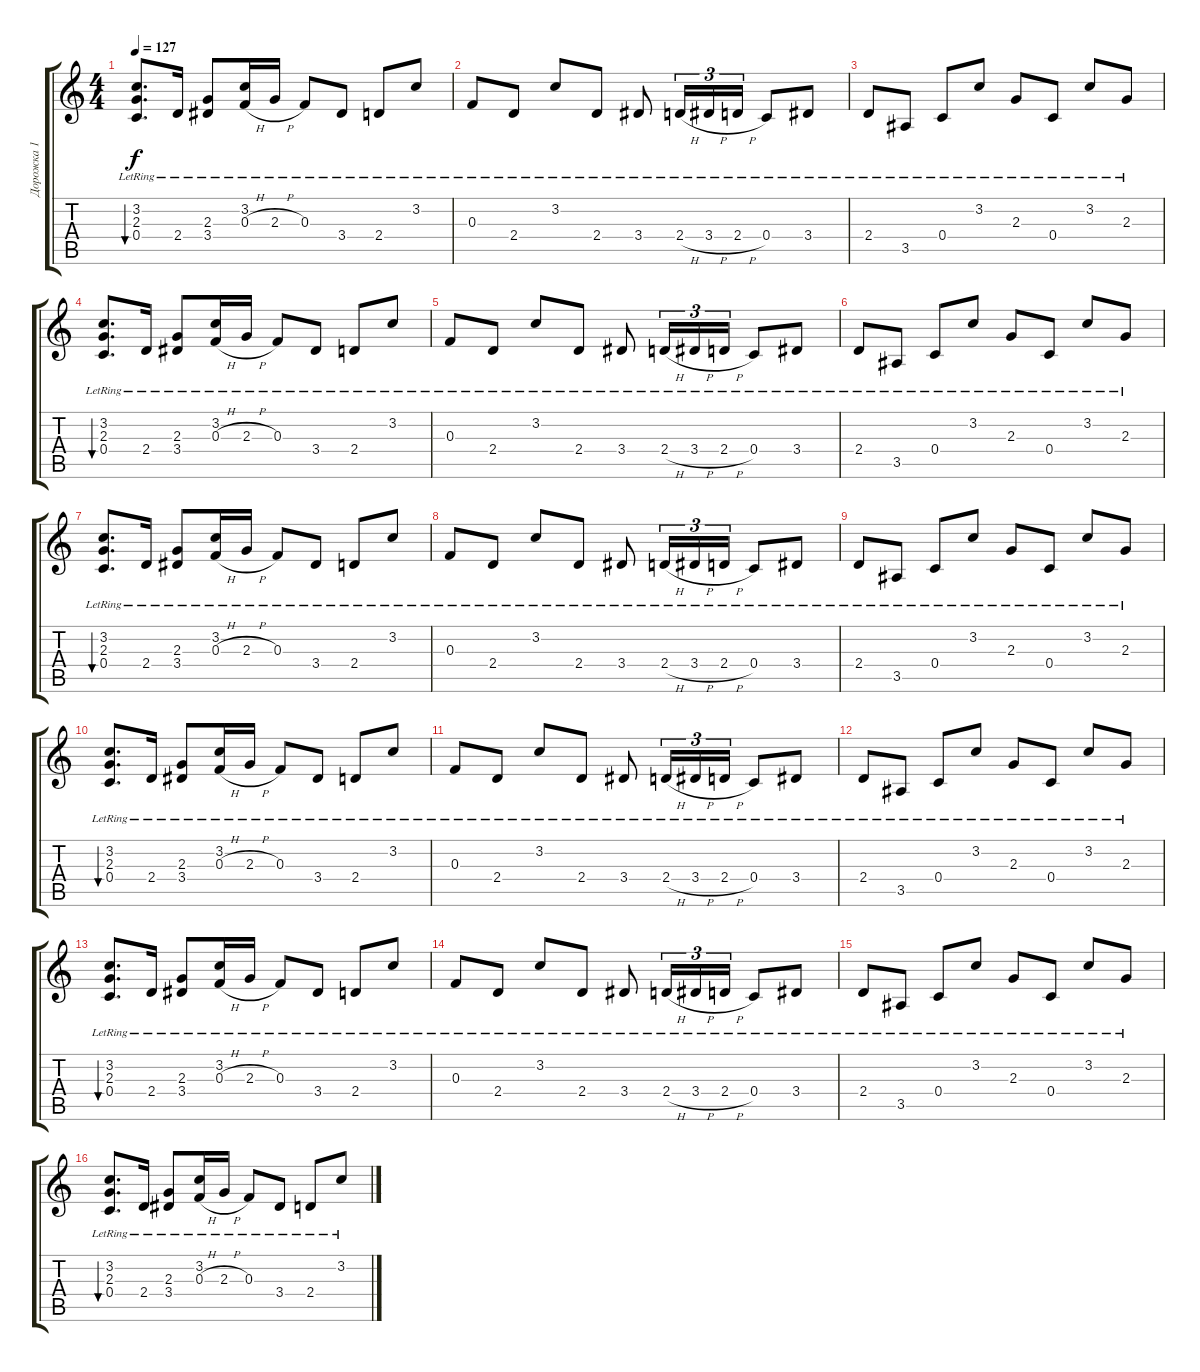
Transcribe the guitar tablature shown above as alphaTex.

\track ("Дорожка 1" "Дорожка 1") {instrument acousticguitarsteel}
\staff {score tabs}
\tuning (D4 A3 F3 C3 G2 C2) {hide}
\ts (4 4)
\tempo 127
\clef g2
\ks c
(3.2{lr} 2.3{lr} 0.4{lr}).8{d bu 240 dy f} 2.4{lr}.16 (2.3{lr} 3.4{lr}).8 (3.2{lr} 0.3{h lr}).16 2.3{h lr}.16 0.3{lr}.8 3.4{lr}.8 2.4{lr}.8 3.2{lr}.8 |
0.3{lr}.8 2.4{lr}.8 3.2{lr}.8 2.4{lr}.8 3.4{lr}.8 2.4{h lr}.16{tu (3 2)} 3.4{h lr}.16{tu (3 2)} 2.4{h lr}.16{tu (3 2)} 0.4{lr}.8 3.4{lr}.8 |
2.4{lr}.8 3.5{lr}.8 0.4{lr}.8 3.2{lr}.8 2.3{lr}.8 0.4{lr}.8 3.2{lr}.8 2.3{lr}.8 |
(3.2{lr} 2.3{lr} 0.4{lr}).8{d bu 240} 2.4{lr}.16 (2.3{lr} 3.4{lr}).8 (3.2{lr} 0.3{h lr}).16 2.3{h lr}.16 0.3{lr}.8 3.4{lr}.8 2.4{lr}.8 3.2{lr}.8 |
0.3{lr}.8 2.4{lr}.8 3.2{lr}.8 2.4{lr}.8 3.4{lr}.8 2.4{h lr}.16{tu (3 2)} 3.4{h lr}.16{tu (3 2)} 2.4{h lr}.16{tu (3 2)} 0.4{lr}.8 3.4{lr}.8 |
2.4{lr}.8 3.5{lr}.8 0.4{lr}.8 3.2{lr}.8 2.3{lr}.8 0.4{lr}.8 3.2{lr}.8 2.3{lr}.8 |
(3.2{lr} 2.3{lr} 0.4{lr}).8{d bu 240} 2.4{lr}.16 (2.3{lr} 3.4{lr}).8 (3.2{lr} 0.3{h lr}).16 2.3{h lr}.16 0.3{lr}.8 3.4{lr}.8 2.4{lr}.8 3.2{lr}.8 |
0.3{lr}.8 2.4{lr}.8 3.2{lr}.8 2.4{lr}.8 3.4{lr}.8 2.4{h lr}.16{tu (3 2)} 3.4{h lr}.16{tu (3 2)} 2.4{h lr}.16{tu (3 2)} 0.4{lr}.8 3.4{lr}.8 |
2.4{lr}.8 3.5{lr}.8 0.4{lr}.8 3.2{lr}.8 2.3{lr}.8 0.4{lr}.8 3.2{lr}.8 2.3{lr}.8 |
(3.2{lr} 2.3{lr} 0.4{lr}).8{d bu 240} 2.4{lr}.16 (2.3{lr} 3.4{lr}).8 (3.2{lr} 0.3{h lr}).16 2.3{h lr}.16 0.3{lr}.8 3.4{lr}.8 2.4{lr}.8 3.2{lr}.8 |
0.3{lr}.8 2.4{lr}.8 3.2{lr}.8 2.4{lr}.8 3.4{lr}.8 2.4{h lr}.16{tu (3 2)} 3.4{h lr}.16{tu (3 2)} 2.4{h lr}.16{tu (3 2)} 0.4{lr}.8 3.4{lr}.8 |
2.4{lr}.8 3.5{lr}.8 0.4{lr}.8 3.2{lr}.8 2.3{lr}.8 0.4{lr}.8 3.2{lr}.8 2.3{lr}.8 |
(3.2{lr} 2.3{lr} 0.4{lr}).8{d bu 240} 2.4{lr}.16 (2.3{lr} 3.4{lr}).8 (3.2{lr} 0.3{h lr}).16 2.3{h lr}.16 0.3{lr}.8 3.4{lr}.8 2.4{lr}.8 3.2{lr}.8 |
0.3{lr}.8 2.4{lr}.8 3.2{lr}.8 2.4{lr}.8 3.4{lr}.8 2.4{h lr}.16{tu (3 2)} 3.4{h lr}.16{tu (3 2)} 2.4{h lr}.16{tu (3 2)} 0.4{lr}.8 3.4{lr}.8 |
2.4{lr}.8 3.5{lr}.8 0.4{lr}.8 3.2{lr}.8 2.3{lr}.8 0.4{lr}.8 3.2{lr}.8 2.3{lr}.8 |
(3.2{lr} 2.3{lr} 0.4{lr}).8{d bu 240} 2.4{lr}.16 (2.3{lr} 3.4{lr}).8 (3.2{lr} 0.3{h lr}).16 2.3{h lr}.16 0.3{lr}.8 3.4{lr}.8 2.4{lr}.8 3.2{lr}.8
